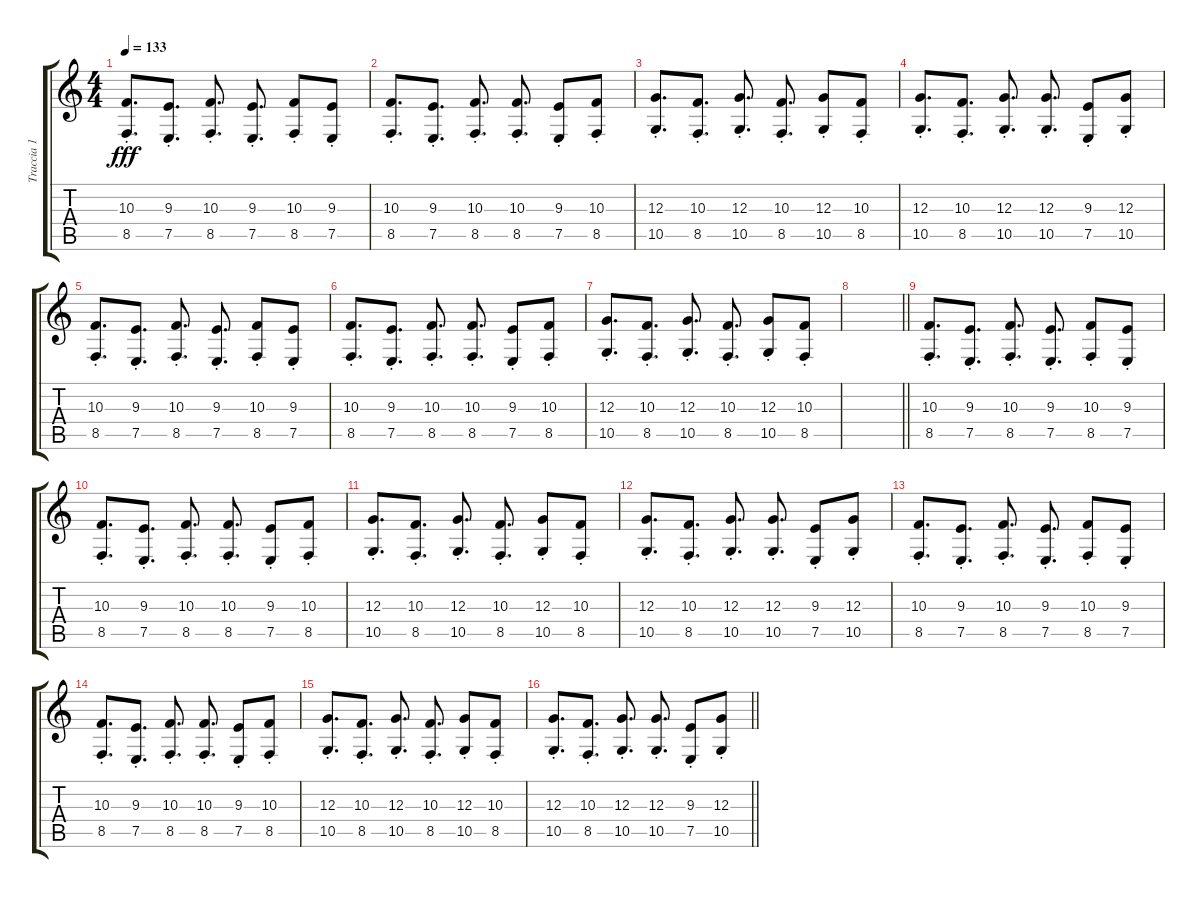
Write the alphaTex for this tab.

\track ("Traccia 1" "Traccia 1") {instrument stringensemble1}
\staff {score tabs}
\tuning (E4 B3 G3 D3 A2 E2) {hide}
\ts (4 4)
\tempo 133
\clef g2
\ks c
(10.3{st} 8.5{st}).8{d dy fff} (9.3{st} 7.5{st}).8{d} (10.3{st} 8.5{st}).8{d} (9.3{st} 7.5{st}).8{d} (10.3{st} 8.5{st}).8 (9.3{st} 7.5{st}).8 |
(10.3{st} 8.5{st}).8{d} (9.3{st} 7.5{st}).8{d} (10.3{st} 8.5{st}).8{d} (10.3{st} 8.5{st}).8{d} (9.3{st} 7.5{st}).8 (10.3{st} 8.5{st}).8 |
(12.3{st} 10.5{st}).8{d} (10.3{st} 8.5{st}).8{d} (12.3{st} 10.5{st}).8{d} (10.3{st} 8.5{st}).8{d} (12.3{st} 10.5{st}).8 (10.3{st} 8.5{st}).8 |
(12.3{st} 10.5{st}).8{d} (10.3{st} 8.5{st}).8{d} (12.3{st} 10.5{st}).8{d} (12.3{st} 10.5{st}).8{d} (9.3{st} 7.5{st}).8 (12.3{st} 10.5{st}).8 |
(10.3{st} 8.5{st}).8{d} (9.3{st} 7.5{st}).8{d} (10.3{st} 8.5{st}).8{d} (9.3{st} 7.5{st}).8{d} (10.3{st} 8.5{st}).8 (9.3{st} 7.5{st}).8 |
(10.3{st} 8.5{st}).8{d} (9.3{st} 7.5{st}).8{d} (10.3{st} 8.5{st}).8{d} (10.3{st} 8.5{st}).8{d} (9.3{st} 7.5{st}).8 (10.3{st} 8.5{st}).8 |
(12.3{st} 10.5{st}).8{d} (10.3{st} 8.5{st}).8{d} (12.3{st} 10.5{st}).8{d} (10.3{st} 8.5{st}).8{d} (12.3{st} 10.5{st}).8 (10.3{st} 8.5{st}).8 |
\barLineRight lightlight
|
(10.3{st} 8.5{st}).8{d} (9.3{st} 7.5{st}).8{d} (10.3{st} 8.5{st}).8{d} (9.3{st} 7.5{st}).8{d} (10.3{st} 8.5{st}).8 (9.3{st} 7.5{st}).8 |
(10.3{st} 8.5{st}).8{d} (9.3{st} 7.5{st}).8{d} (10.3{st} 8.5{st}).8{d} (10.3{st} 8.5{st}).8{d} (9.3{st} 7.5{st}).8 (10.3{st} 8.5{st}).8 |
(12.3{st} 10.5{st}).8{d} (10.3{st} 8.5{st}).8{d} (12.3{st} 10.5{st}).8{d} (10.3{st} 8.5{st}).8{d} (12.3{st} 10.5{st}).8 (10.3{st} 8.5{st}).8 |
(12.3{st} 10.5{st}).8{d} (10.3{st} 8.5{st}).8{d} (12.3{st} 10.5{st}).8{d} (12.3{st} 10.5{st}).8{d} (9.3{st} 7.5{st}).8 (12.3{st} 10.5{st}).8 |
(10.3{st} 8.5{st}).8{d} (9.3{st} 7.5{st}).8{d} (10.3{st} 8.5{st}).8{d} (9.3{st} 7.5{st}).8{d} (10.3{st} 8.5{st}).8 (9.3{st} 7.5{st}).8 |
(10.3{st} 8.5{st}).8{d} (9.3{st} 7.5{st}).8{d} (10.3{st} 8.5{st}).8{d} (10.3{st} 8.5{st}).8{d} (9.3{st} 7.5{st}).8 (10.3{st} 8.5{st}).8 |
(12.3{st} 10.5{st}).8{d} (10.3{st} 8.5{st}).8{d} (12.3{st} 10.5{st}).8{d} (10.3{st} 8.5{st}).8{d} (12.3{st} 10.5{st}).8 (10.3{st} 8.5{st}).8 |
\barLineRight lightlight
(12.3{st} 10.5{st}).8{d} (10.3{st} 8.5{st}).8{d} (12.3{st} 10.5{st}).8{d} (12.3{st} 10.5{st}).8{d} (9.3{st} 7.5{st}).8 (12.3{st} 10.5{st}).8
